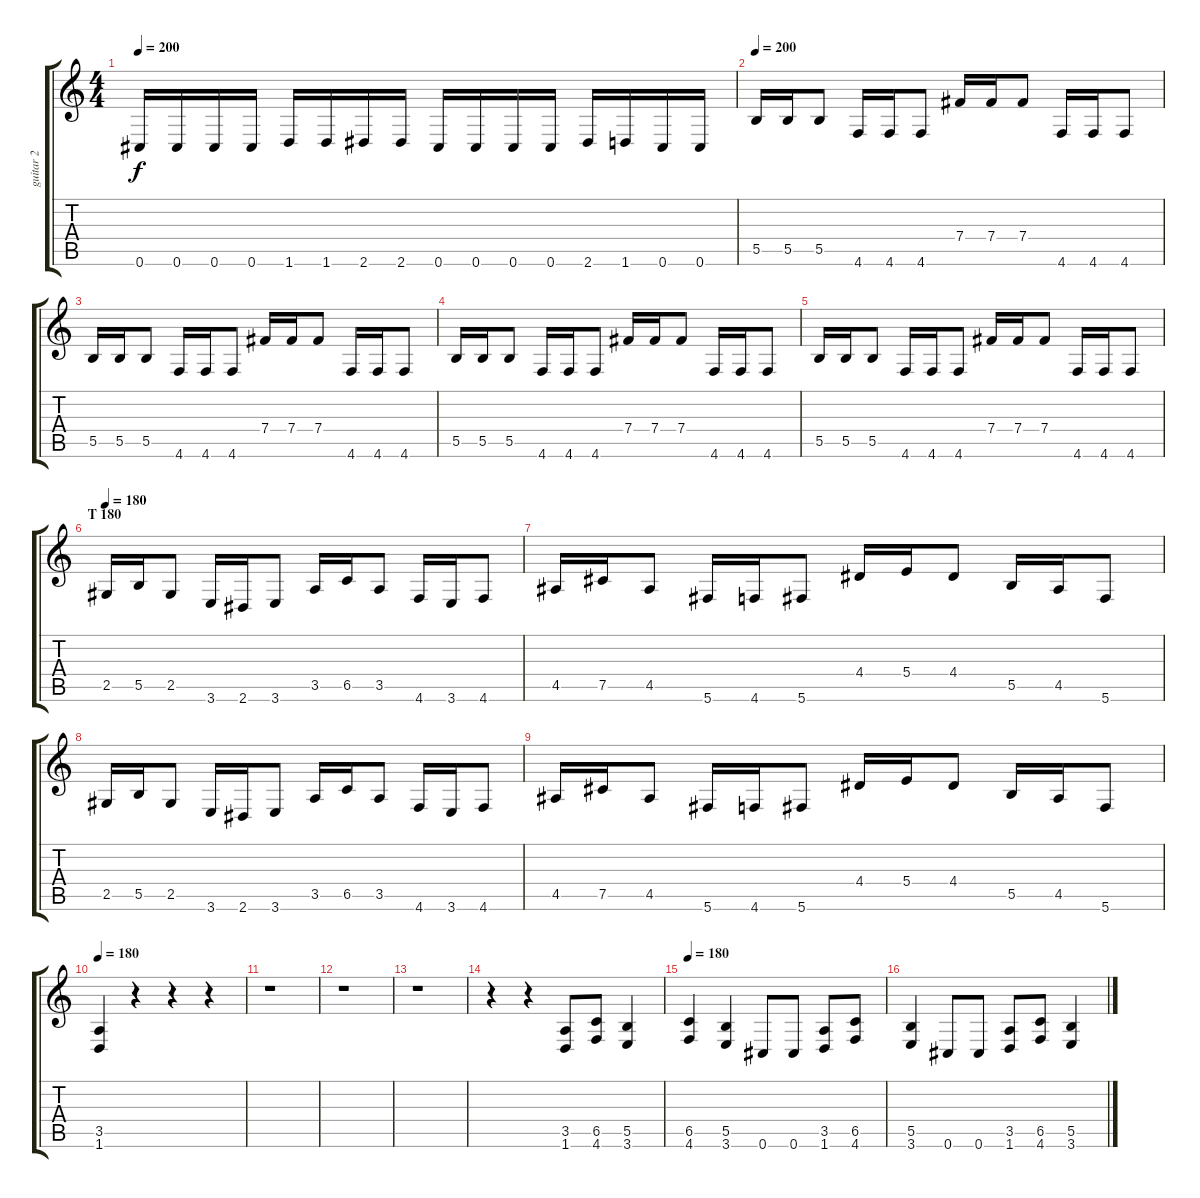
\track ("guitar 2" "guitar 2") {instrument distortionguitar}
\staff {score tabs}
\tuning (Db4 Ab3 E3 B2 Gb2 Db2) {hide}
\ts (4 4)
\tempo 200
\clef g2
\ks c
0.6.16{dy f} 0.6.16 0.6.16 0.6.16 1.6.16 1.6.16 2.6.16 2.6.16 0.6.16 0.6.16 0.6.16 0.6.16 2.6.16 1.6.16 0.6.16 0.6.16 |
\tempo 200
5.5.16 5.5.16 5.5.8 4.6.16 4.6.16 4.6.8 7.4.16 7.4.16 7.4.8 4.6.16 4.6.16 4.6.8 |
5.5.16 5.5.16 5.5.8 4.6.16 4.6.16 4.6.8 7.4.16 7.4.16 7.4.8 4.6.16 4.6.16 4.6.8 |
5.5.16 5.5.16 5.5.8 4.6.16 4.6.16 4.6.8 7.4.16 7.4.16 7.4.8 4.6.16 4.6.16 4.6.8 |
5.5.16 5.5.16 5.5.8 4.6.16 4.6.16 4.6.8 7.4.16 7.4.16 7.4.8 4.6.16 4.6.16 4.6.8 |
\section ("" "T 180")
\tempo 180
2.5.16 5.5.16 2.5.8 3.6.16 2.6.16 3.6.8 3.5.16 6.5.16 3.5.8 4.6.16 3.6.16 4.6.8 |
4.5.16 7.5.16 4.5.8 5.6.16 4.6.16 5.6.8 4.4.16 5.4.16 4.4.8 5.5.16 4.5.16 5.6.8 |
2.5.16 5.5.16 2.5.8 3.6.16 2.6.16 3.6.8 3.5.16 6.5.16 3.5.8 4.6.16 3.6.16 4.6.8 |
4.5.16 7.5.16 4.5.8 5.6.16 4.6.16 5.6.8 4.4.16 5.4.16 4.4.8 5.5.16 4.5.16 5.6.8 |
\tempo 180
(3.5 1.6).4 r.4 r.4 r.4 |
r.1 |
r.1 |
r.1 |
r.4 r.4 (3.5 1.6).8 (6.5 4.6).8 (5.5 3.6).4 |
\tempo 180
(6.5 4.6).4 (5.5 3.6).4 0.6.8 0.6.8 (3.5 1.6).8 (6.5 4.6).8 |
(5.5 3.6).4 0.6.8 0.6.8 (3.5 1.6).8 (6.5 4.6).8 (5.5 3.6).4
